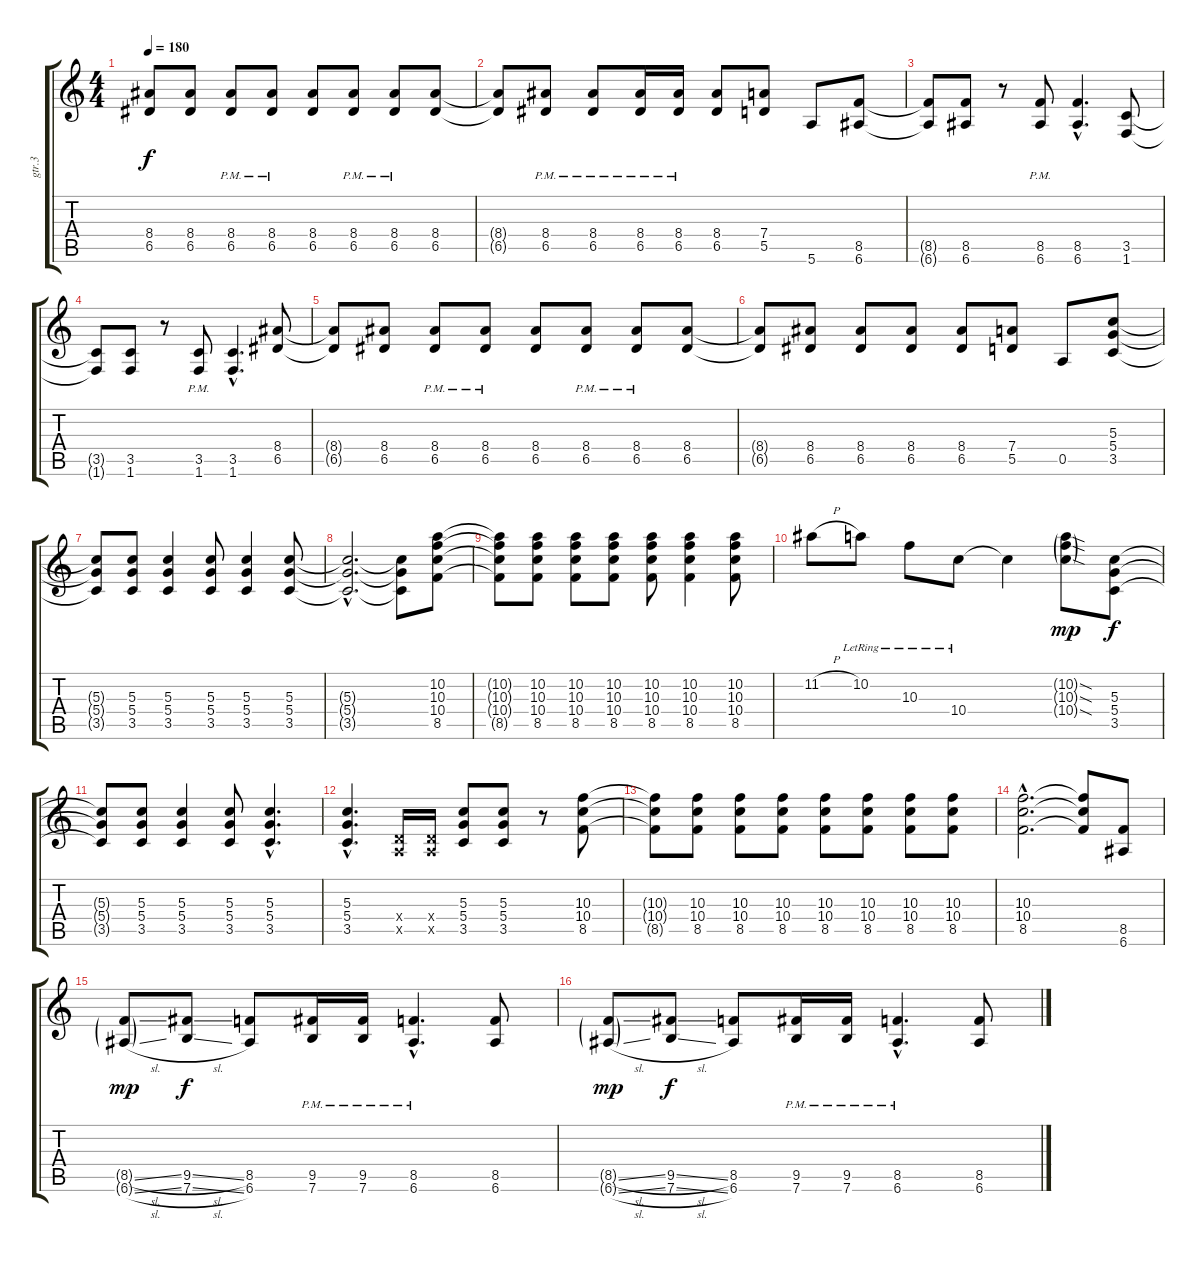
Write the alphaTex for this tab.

\track ("gtr.3" "gtr.3") {instrument distortionguitar}
\staff {score tabs}
\tuning (E4 B3 G3 D3 A2 E2) {hide}
\ts (4 4)
\tempo 180
\clef g2
\ks c
(8.4{t} 6.5{t}).8{dy f} (8.4 6.5).8 (8.4{pm} 6.5{pm}).8 (8.4{pm} 6.5{pm}).8 (8.4 6.5).8 (8.4{pm} 6.5{pm}).8 (8.4{pm} 6.5{pm}).8 (8.4 6.5).8 |
(8.4{t} 6.5{t}).8 (8.4{pm} 6.5{pm}).8 (8.4{pm} 6.5{pm}).8 (8.4{pm} 6.5{pm}).16 (8.4{pm} 6.5{pm}).16 (8.4 6.5).8 (7.4 5.5).8 5.6.8 (8.5 6.6).8 |
(8.5{t} 6.6{t}).8 (8.5 6.6).8 r.8 (8.5{pm} 6.6{pm}).8 (8.5{hac} 6.6{hac}).4{d} (3.5 1.6).8 |
(3.5{t} 1.6{t}).8 (3.5 1.6).8 r.8 (3.5{pm} 1.6{pm}).8 (3.5{hac} 1.6{hac}).4{d} (8.4 6.5).8 |
(8.4{t} 6.5{t}).8 (8.4 6.5).8 (8.4{pm} 6.5{pm}).8 (8.4{pm} 6.5{pm}).8 (8.4 6.5).8 (8.4{pm} 6.5{pm}).8 (8.4{pm} 6.5{pm}).8 (8.4 6.5).8 |
(8.4{t} 6.5{t}).8 (8.4 6.5).8 (8.4 6.5).8 (8.4 6.5).8 (8.4 6.5).8 (7.4 5.5).8 0.5.8 (5.3 5.4 3.5).8 |
(5.3{t} 5.4{t} 3.5{t}).8 (5.3 5.4 3.5).8 (5.3 5.4 3.5).4 (5.3 5.4 3.5).8 (5.3 5.4 3.5).4 (5.3 5.4 3.5).8 |
(5.3{hac t} 5.4{hac t} 3.5{hac t}).2{d} (5.3{t} 5.4{t} 3.5{t}).8 (10.2 10.3 10.4 8.5).8 |
(10.2{t} 10.3{t} 10.4{t} 8.5{t}).8 (10.2 10.3 10.4 8.5).8 (10.2 10.3 10.4 8.5).8 (10.2 10.3 10.4 8.5).8 (10.2 10.3 10.4 8.5).8 (10.2 10.3 10.4 8.5).4 (10.2 10.3 10.4 8.5).8 |
11.2{h}.8 10.2{lr}.8 10.3{lr}.8 10.4{lr}.8 10.4{t}.4 (10.2{sod g} 10.3{sod g} 10.4{sod g}).8{dy mp} (5.3 5.4 3.5).8{dy f} |
(5.3{t} 5.4{t} 3.5{t}).8 (5.3 5.4 3.5).8 (5.3 5.4 3.5).4 (5.3 5.4 3.5).8 (5.3{hac} 5.4{hac} 3.5{hac}).4{d} |
(5.3{hac} 5.4{hac} 3.5{hac}).4{d} (0.4{x} 0.5{x}).16 (0.4{x} 0.5{x}).16 (5.3 5.4 3.5).8 (5.3 5.4 3.5).8 r.8 (10.3 10.4 8.5).8 |
(10.3{t} 10.4{t} 8.5{t}).8 (10.3 10.4 8.5).8 (10.3 10.4 8.5).8 (10.3 10.4 8.5).8 (10.3 10.4 8.5).8 (10.3 10.4 8.5).8 (10.3 10.4 8.5).8 (10.3 10.4 8.5).8 |
(10.3{hac} 10.4{hac} 8.5{hac}).2{d} (10.3{t} 10.4{t} 8.5{t}).8 (8.5 6.6).8 |
(8.5{sl g} 6.6{sl g}).8{dy mp} (9.5{sl} 7.6{sl}).8{dy f} (8.5 6.6).8 (9.5{pm} 7.6{pm}).16 (9.5{pm} 7.6{pm}).16 (8.5{hac pm} 6.6{hac pm}).4{d} (8.5 6.6).8 |
(8.5{sl g} 6.6{sl g}).8{dy mp} (9.5{sl} 7.6{sl}).8{dy f} (8.5 6.6).8 (9.5{pm} 7.6{pm}).16 (9.5{pm} 7.6{pm}).16 (8.5{hac pm} 6.6{hac pm}).4{d} (8.5 6.6).8
